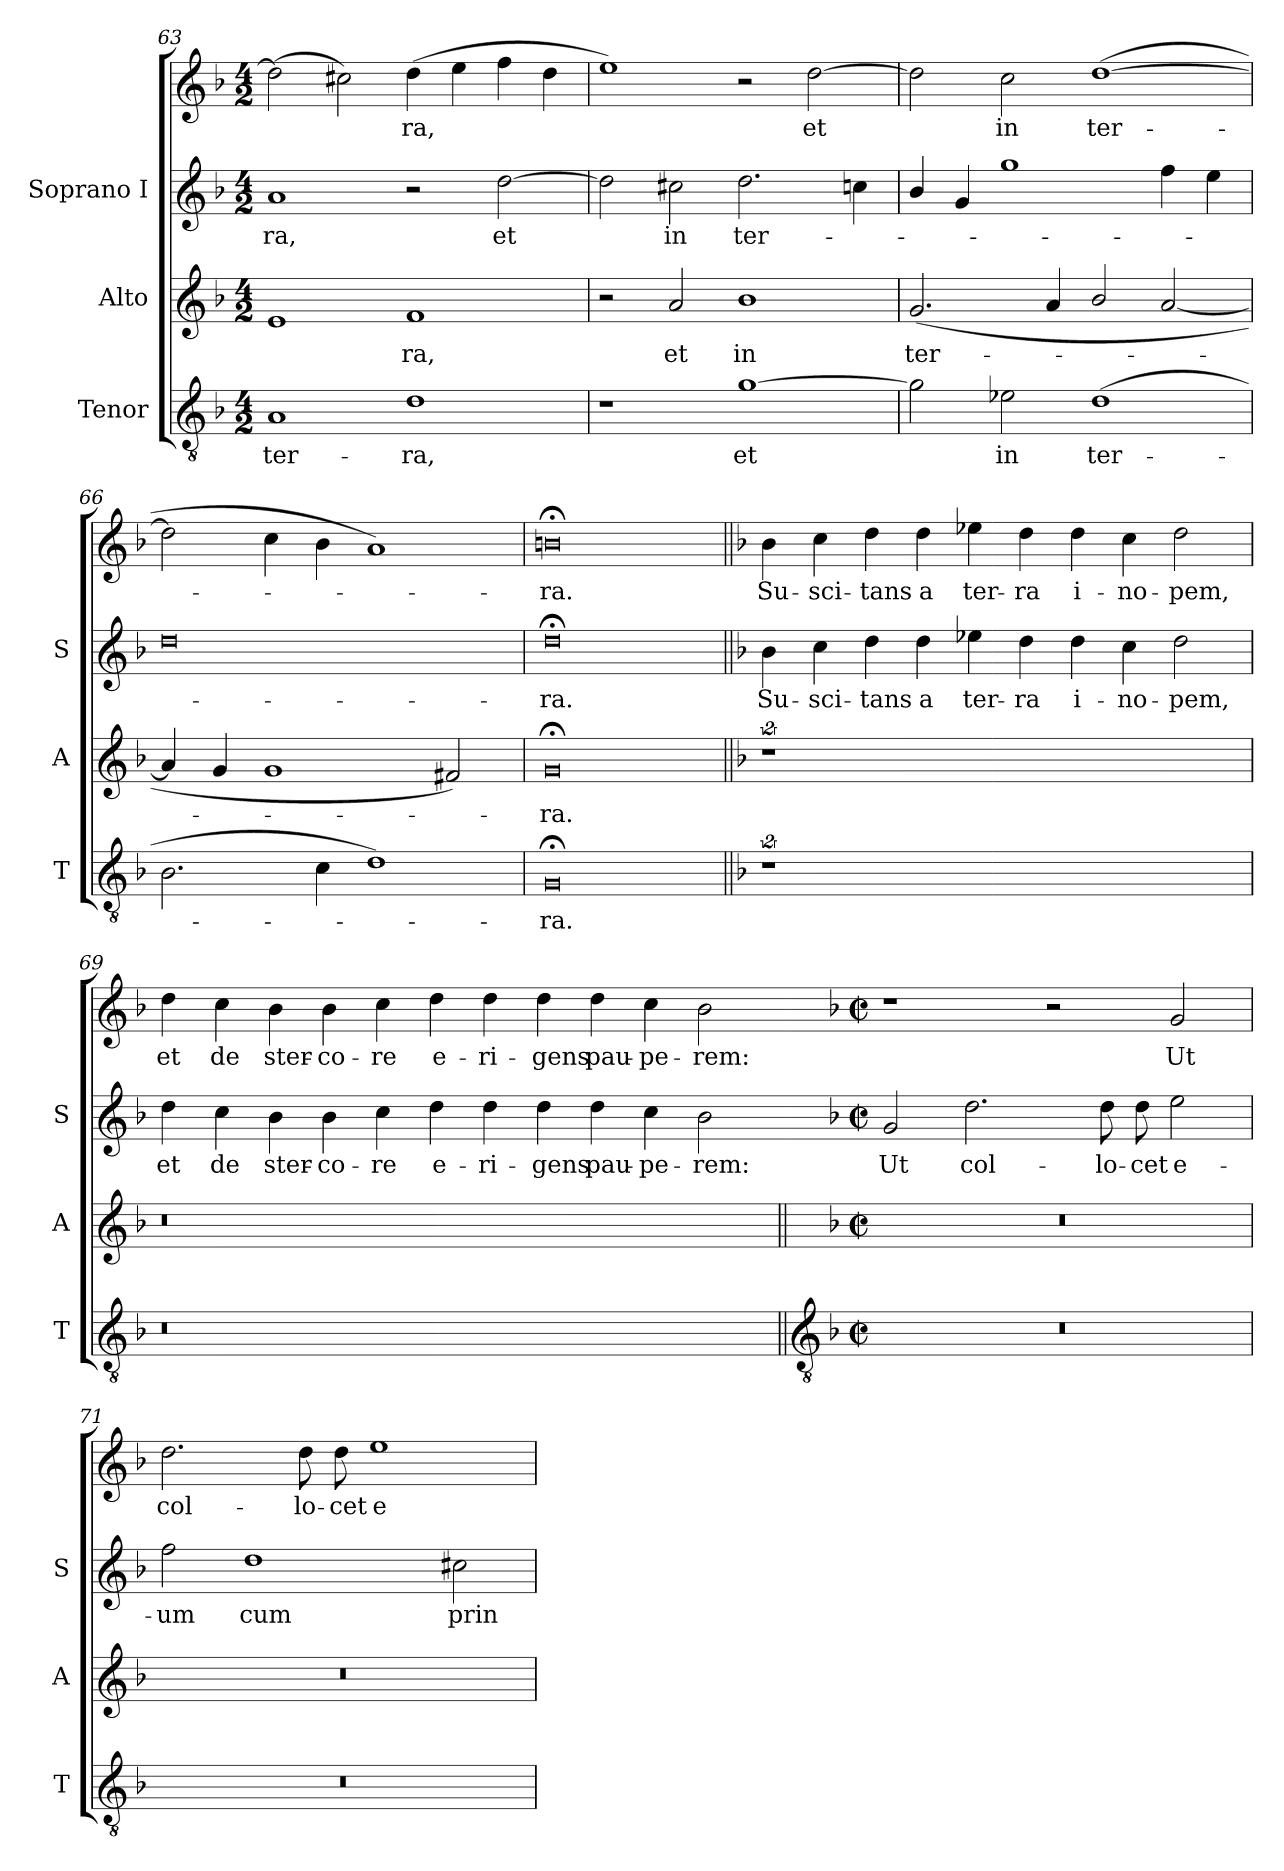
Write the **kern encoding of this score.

**kern	**text	**kern	**text	**kern	**text	**kern	**text
*part3	*part3	*part2	*part2	*part1	*part1	*part1	*part1
*staff4	*staff4	*staff3	*staff3	*staff2	*staff2	*staff1	*staff1
*I"Tenor	*	*I"Alto	*	*I"Soprano I	*	*	*
*I'T	*	*I'A	*	*I'S	*	*	*
!!LO:LB:g=z
*clefGv2	*	*clefG2	*	*clefG2	*	*clefG2	*
*k[b-]	*	*k[b-]	*	*k[b-]	*	*k[b-]	*
*F:	*	*F:	*	*F:	*	*F:	*
*M4/2	*	*M4/2	*	*M4/2	*	*M4/2	*
=63	=63	=63	=63	=63	=63	=63	=63
!	!LO:LY:b	!	!	!	!LO:LY:b	!	!
1A	ter-	1e	.	1a	ra,	(>2dd]	.
.	.	.	.	.	.	2cc#X)	.
!	!LO:LY:b	!	!LO:LY:b	!	!	!	!LO:LY:b
1d	-ra,	1f	ra,	2r	.	(>4dd	ra,
.	.	.	.	.	.	4ee	.
!	!	!	!	!	!LO:LY:b	!	!
.	.	.	.	[2dd	et	4ff	.
.	.	.	.	.	.	4dd	.
=64	=64	=64	=64	=64	=64	=64	=64
1r	.	2r	.	2dd]	.	1ee)	.
!	!	!	!LO:LY:b	!	!LO:LY:b	!	!
.	.	2a	et	2cc#X	in	.	.
!	!LO:LY:b	!	!LO:LY:b	!	!LO:LY:b	!	!
[1g	et	1b-	in	2.dd	ter-	2r	.
!	!	!	!	!	!	!	!LO:LY:b
.	.	.	.	.	.	[2dd	et
.	.	.	.	4cc	.	.	.
=65	=65	=65	=65	=65	=65	=65	=65
!	!	!	!LO:LY:b	!	!	!	!
2g]	.	(<2.g	ter-	4b-/	.	2dd]	.
.	.	.	.	4g	.	.	.
!	!LO:LY:b	!	!	!	!	!	!LO:LY:b
2e-X	in	.	.	1gg	.	2cc	in
.	.	4a	.	.	.	.	.
!	!LO:LY:b	!	!	!	!	!	!LO:LY:b
(>1d	ter-	2b-/	.	.	.	(>[1dd	ter-
.	.	[2a	.	4ff	.	.	.
.	.	.	.	4ee	.	.	.
=66	=66	=66	=66	=66	=66	=66	=66
2.B-	.	4a]	.	0dd	.	2dd]	.
.	.	4g	.	.	.	.	.
.	.	1g	.	.	.	4cc	.
4c	.	.	.	.	.	4b-	.
1d)	.	.	.	.	.	1a)	.
.	.	2f#X)	.	.	.	.	.
=67	=67	=67	=67	=67	=67	=67	=67
!	!LO:LY:b	!	!LO:LY:b	!	!LO:LY:b	!	!LO:LY:b
0G;<	ra.	0g;<	ra.	0dd;<	ra.	0bn;<	ra.
!!LO:LB:g=z
=68||	=68||	=68||	=68||	=68||	=68||	=68||	=68||
*	*	*	*	*k[b-]	*	*k[b-]	*
*	*	*	*	*F:	*	*F:	*
!	!	!	!	!	!LO:LY:b	!	!LO:LY:b
2%5r	.	2%5r	.	4b-	Su-	4b-	Su-
!	!	!	!	!	!LO:LY:b	!	!LO:LY:b
.	.	.	.	4cc	-sci-	4cc	-sci-
!	!	!	!	!	!LO:LY:b	!	!LO:LY:b
.	.	.	.	4dd	-tans	4dd	-tans
!	!	!	!	!	!LO:LY:b	!	!LO:LY:b
.	.	.	.	4dd	a	4dd	a
!	!	!	!	!	!LO:LY:b	!	!LO:LY:b
.	.	.	.	4ee-X	ter-	4ee-X	ter-
!	!	!	!	!	!LO:LY:b	!	!LO:LY:b
.	.	.	.	4dd	-ra	4dd	-ra
!	!	!	!	!	!LO:LY:b	!	!LO:LY:b
.	.	.	.	4dd	i-	4dd	i-
!	!	!	!	!	!LO:LY:b	!	!LO:LY:b
.	.	.	.	4cc	-no-	4cc	-no-
!	!	!	!	!	!LO:LY:b	!	!LO:LY:b
.	.	.	.	2dd	-pem,	2dd	-pem,
=69	=69	=69	=69	=69	=69	=69	=69
!	!	!	!	!	!LO:LY:b	!	!LO:LY:b
0.r	.	0.r	.	4dd	et	4dd	et
!	!	!	!	!	!LO:LY:b	!	!LO:LY:b
.	.	.	.	4cc	de	4cc	de
!	!	!	!	!	!LO:LY:b	!	!LO:LY:b
.	.	.	.	4b-	ster-	4b-	ster-
!	!	!	!	!	!LO:LY:b	!	!LO:LY:b
.	.	.	.	4b-	-co-	4b-	-co-
!	!	!	!	!	!LO:LY:b	!	!LO:LY:b
.	.	.	.	4cc	-re	4cc	-re
!	!	!	!	!	!LO:LY:b	!	!LO:LY:b
.	.	.	.	4dd	e-	4dd	e-
!	!	!	!	!	!LO:LY:b	!	!LO:LY:b
.	.	.	.	4dd	-ri-	4dd	-ri-
!	!	!	!	!	!LO:LY:b	!	!LO:LY:b
.	.	.	.	4dd	-gens	4dd	-gens
!	!	!	!	!	!LO:LY:b	!	!LO:LY:b
.	.	.	.	4dd	pau-	4dd	pau-
!	!	!	!	!	!LO:LY:b	!	!LO:LY:b
.	.	.	.	4cc	-pe-	4cc	-pe-
!	!	!	!	!	!LO:LY:b	!	!LO:LY:b
.	.	.	.	2b-	-rem:	2b-	-rem:
!!LO:LB:g=z
=70||	=70-	=70||	=70-	=70-	=70-	=70-	=70-
*clefGv2	*	*	*	*	*	*	*
*k[b-]	*	*k[b-]	*	*k[b-]	*	*k[b-]	*
*F:	*	*F:	*	*F:	*	*F:	*
*M4/2	*	*M4/2	*	*M4/2	*	*M4/2	*
*met(c|)	*	*met(c|)	*	*met(c|)	*	*met(c|)	*
!	!	!	!	!	!LO:LY:b	!	!
0r	.	0r	.	2g	Ut	1r	.
!	!	!	!	!	!LO:LY:b	!	!
.	.	.	.	2.dd	col-	.	.
.	.	.	.	.	.	2r	.
!	!	!	!	!	!LO:LY:b	!	!
.	.	.	.	8dd	-lo-	.	.
!	!	!	!	!	!LO:LY:b	!	!
.	.	.	.	8dd	-cet	.	.
!	!	!	!	!	!LO:LY:b	!	!LO:LY:b
.	.	.	.	2ee	e-	2g	Ut
=71	=71	=71	=71	=71	=71	=71	=71
!	!	!	!	!	!LO:LY:b	!	!LO:LY:b
0r	.	0r	.	2ff	-um	2.dd	-col-
!	!	!	!	!	!LO:LY:b	!	!
.	.	.	.	1dd	cum	.	.
!	!	!	!	!	!	!	!LO:LY:b
.	.	.	.	.	.	8dd	-lo-
!	!	!	!	!	!	!	!LO:LY:b
.	.	.	.	.	.	8dd	-cet
!	!	!	!	!	!	!	!LO:LY:b
.	.	.	.	.	.	1ee	e-
!	!	!	!	!	!LO:LY:b	!	!
.	.	.	.	2cc#X	prin-	.	.
=	=	=	=	=	=	=	=
*-	*-	*-	*-	*-	*-	*-	*-
